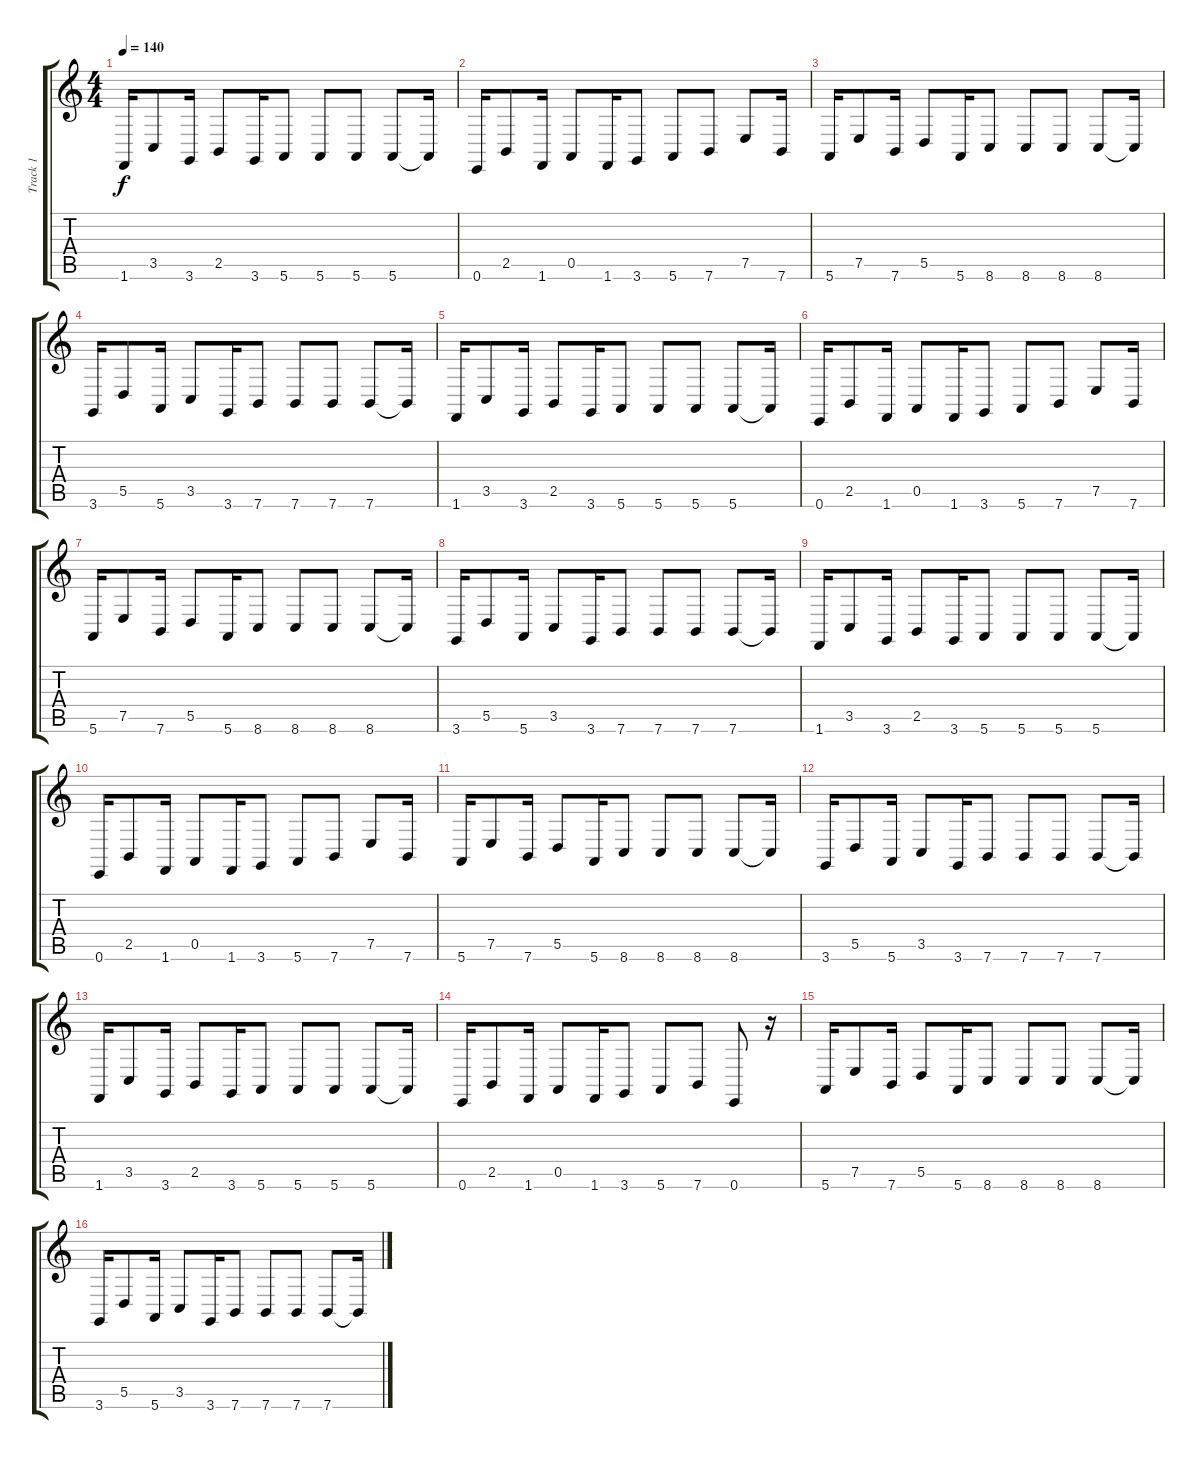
\track ("Track 1" "Track 1") {instrument harpsichord}
\staff {score tabs}
\tuning (E4 B3 G3 D3 A2 E2) {hide}
\ts (4 4)
\tempo 140
\clef g2
\ks c
1.6.16{dy f} 3.5.8 3.6.16 2.5.8 3.6.16 5.6.8 5.6.8 5.6.8 5.6.8 5.6{t}.16 |
0.6.16 2.5.8 1.6.16 0.5.8 1.6.16 3.6.8 5.6.8 7.6.8 7.5.8 7.6.16 |
5.6.16 7.5.8 7.6.16 5.5.8 5.6.16 8.6.8 8.6.8 8.6.8 8.6.8 8.6{t}.16 |
3.6.16 5.5.8 5.6.16 3.5.8 3.6.16 7.6.8 7.6.8 7.6.8 7.6.8 7.6{t}.16 |
1.6.16 3.5.8 3.6.16 2.5.8 3.6.16 5.6.8 5.6.8 5.6.8 5.6.8 5.6{t}.16 |
0.6.16 2.5.8 1.6.16 0.5.8 1.6.16 3.6.8 5.6.8 7.6.8 7.5.8 7.6.16 |
5.6.16 7.5.8 7.6.16 5.5.8 5.6.16 8.6.8 8.6.8 8.6.8 8.6.8 8.6{t}.16 |
3.6.16 5.5.8 5.6.16 3.5.8 3.6.16 7.6.8 7.6.8 7.6.8 7.6.8 7.6{t}.16 |
1.6.16 3.5.8 3.6.16 2.5.8 3.6.16 5.6.8 5.6.8 5.6.8 5.6.8 5.6{t}.16 |
0.6.16 2.5.8 1.6.16 0.5.8 1.6.16 3.6.8 5.6.8 7.6.8 7.5.8 7.6.16 |
5.6.16 7.5.8 7.6.16 5.5.8 5.6.16 8.6.8 8.6.8 8.6.8 8.6.8 8.6{t}.16 |
3.6.16 5.5.8 5.6.16 3.5.8 3.6.16 7.6.8 7.6.8 7.6.8 7.6.8 7.6{t}.16 |
1.6.16 3.5.8 3.6.16 2.5.8 3.6.16 5.6.8 5.6.8 5.6.8 5.6.8 5.6{t}.16 |
0.6.16 2.5.8 1.6.16 0.5.8 1.6.16 3.6.8 5.6.8 7.6.8 0.6.8 r.16 |
5.6.16 7.5.8 7.6.16 5.5.8 5.6.16 8.6.8 8.6.8 8.6.8 8.6.8 8.6{t}.16 |
3.6.16 5.5.8 5.6.16 3.5.8 3.6.16 7.6.8 7.6.8 7.6.8 7.6.8 7.6{t}.16
